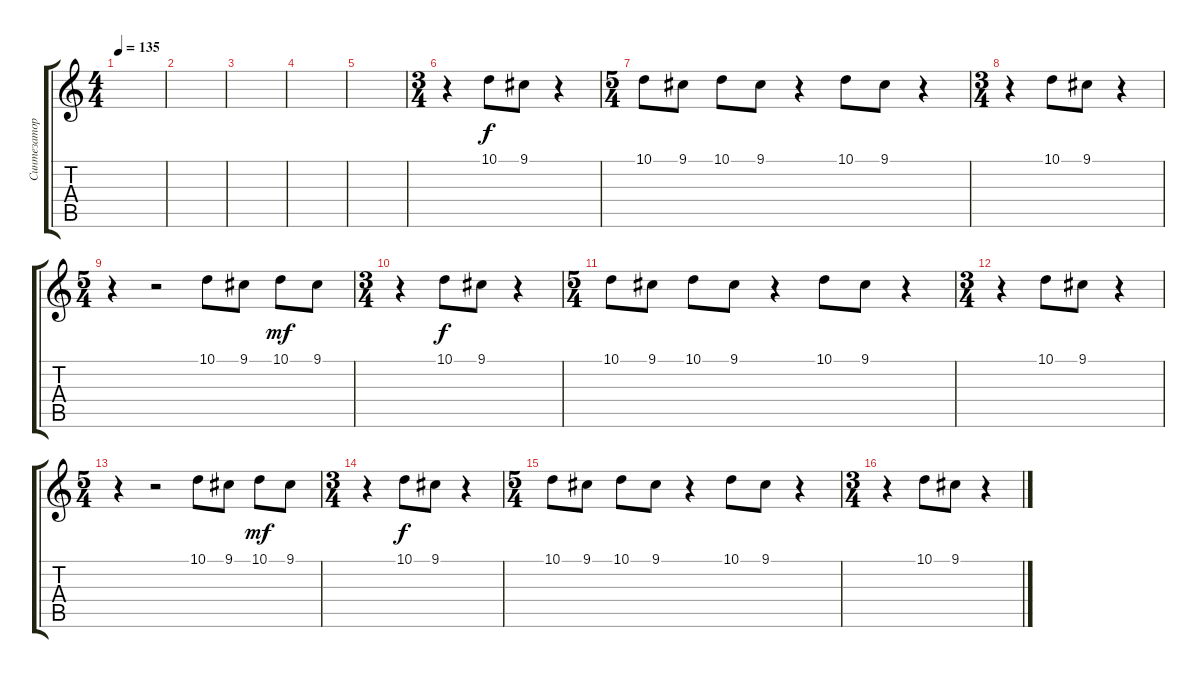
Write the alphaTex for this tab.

\track ("Синтезатор 2" "Синтезатор") {instrument lead1square}
\staff {score tabs}
\tuning (E4 B3 G3 D3 A2 E2) {hide}
\ts (4 4)
\tempo 135
\clef g2
\ks c
|
|
|
|
|
\ts (3 4)
r.4 10.1.8{dy f} 9.1.8 r.4 |
\ts (5 4)
10.1.8 9.1.8 10.1.8 9.1.8 r.4 10.1.8 9.1.8 r.4 |
\ts (3 4)
r.4 10.1.8 9.1.8 r.4 |
\ts (5 4)
r.4 r.2 10.1.8 9.1.8 10.1.8{dy mf} 9.1.8 |
\ts (3 4)
r.4 10.1.8{dy f} 9.1.8 r.4 |
\ts (5 4)
10.1.8 9.1.8 10.1.8 9.1.8 r.4 10.1.8 9.1.8 r.4 |
\ts (3 4)
r.4 10.1.8 9.1.8 r.4 |
\ts (5 4)
r.4 r.2 10.1.8 9.1.8 10.1.8{dy mf} 9.1.8 |
\ts (3 4)
r.4 10.1.8{dy f} 9.1.8 r.4 |
\ts (5 4)
10.1.8 9.1.8 10.1.8 9.1.8 r.4 10.1.8 9.1.8 r.4 |
\ts (3 4)
r.4 10.1.8 9.1.8 r.4
